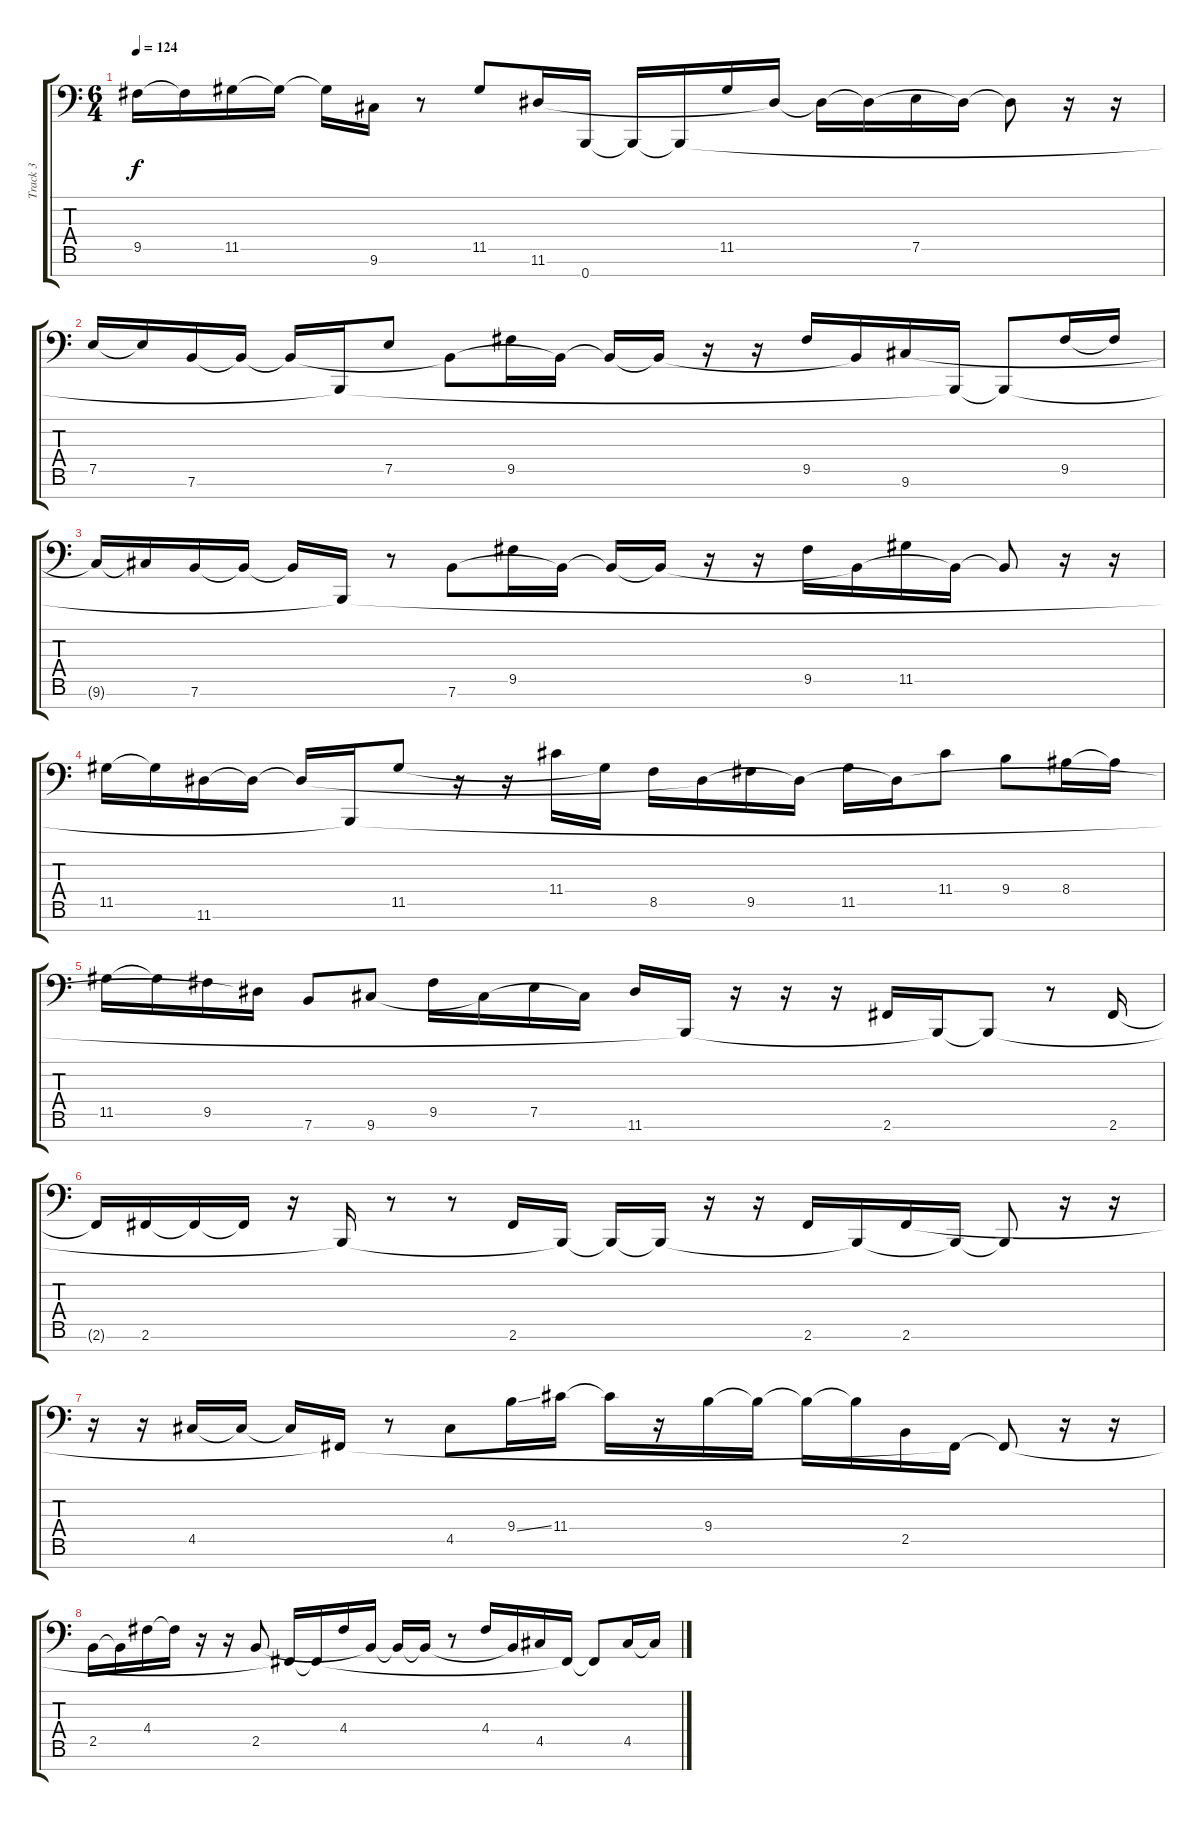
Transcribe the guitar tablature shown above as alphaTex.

\track ("Track 3" "Track 3") {instrument electricbassfinger}
\staff {score tabs}
\tuning (E4 B3 G3 D2 A1 E1 B0) {hide}
\ts (6 4)
\tempo 124
\clef f4
\ks c
9.5.16{dy f} 9.5{t}.16 11.5.16 11.5{t}.16 11.5{t}.16 9.6{t}.16 r.8 11.5.8 11.6.16 0.7{t}.16 0.7{t}.16 0.7{t}.16 11.5.16 11.6{t}.16 11.6{t}.16 11.6{t}.16 7.5.16 11.6{t}.16 11.6{t}.8 r.16 r.16 |
7.5.16 7.5{t}.16 7.6.16 7.6{t}.16 7.6{t}.16 0.7{t}.16 7.5.8 7.6{t}.8 9.5.16 7.6{t}.16 7.6{t}.16 7.6{t}.16 r.16 r.16 9.5.16 7.6{t}.16 9.6.16 0.7{t}.16 0.7{t}.8 9.5.16 9.5{t}.16 |
9.6{t}.16 9.6{t}.16 7.6.16 7.6{t}.16 7.6{t}.16 0.7{t}.16 r.8 7.6.8 9.5.16 7.6{t}.16 7.6{t}.16 7.6{t}.16 r.16 r.16 9.5.16 7.6{t}.16 11.5.16 7.6{t}.16 7.6{t}.8 r.16 r.16 |
11.5.16 11.5{t}.16 11.6.16 11.6{t}.16 11.6{t}.16 0.7{t}.16 11.5.8 r.16 r.16 11.4.16 11.5{t}.16 8.5.16 11.6{t}.16 9.5.16 11.6{t}.16 11.5.16 11.6{t}.16 11.4.8 9.4.8 8.4.16 8.4{t}.16 |
11.5.16 11.5{t}.16 9.5.16 11.6{t}.16 7.6.8 9.6.8 9.5.16 9.6{t}.16 7.5.16 9.6{t}.16 11.6.16 0.7{t}.16 r.16 r.16 r.16 2.6.16 0.7{t}.16 0.7{t}.8 r.8 2.6.16 |
2.6{t}.16 2.6.16 2.6{t}.16 2.6{t}.16 r.16 0.7{t}.16 r.8 r.8 2.6.16 0.7{t}.16 0.7{t}.16 0.7{t}.16 r.16 r.16 2.6.16 0.7{t}.16 2.6.16 0.7{t}.16 0.7{t}.8 r.16 r.16 |
r.16 r.16 4.5.16 4.5{t}.16 4.5{t}.16 2.6{t}.16 r.8 4.5.8 9.4{ss}.16 11.4.16 11.4{t}.16 r.16 9.4.16 9.4{t}.16 9.4{t}.16 9.4{t}.16 2.5.16 2.6{t}.16 2.6{t}.8 r.16 r.16 |
2.5.16 2.5{t}.16 4.4.16 4.4{t}.16 r.16 r.16 2.5.8 2.6{t}.16 2.6{t}.16 4.4.16 2.5{t}.16 2.5{t}.16 2.5{t}.16 r.8 4.4.16 2.5{t}.16 4.5.16 2.6{t}.16 2.6{t}.8 4.5.16 4.5{t}.16
